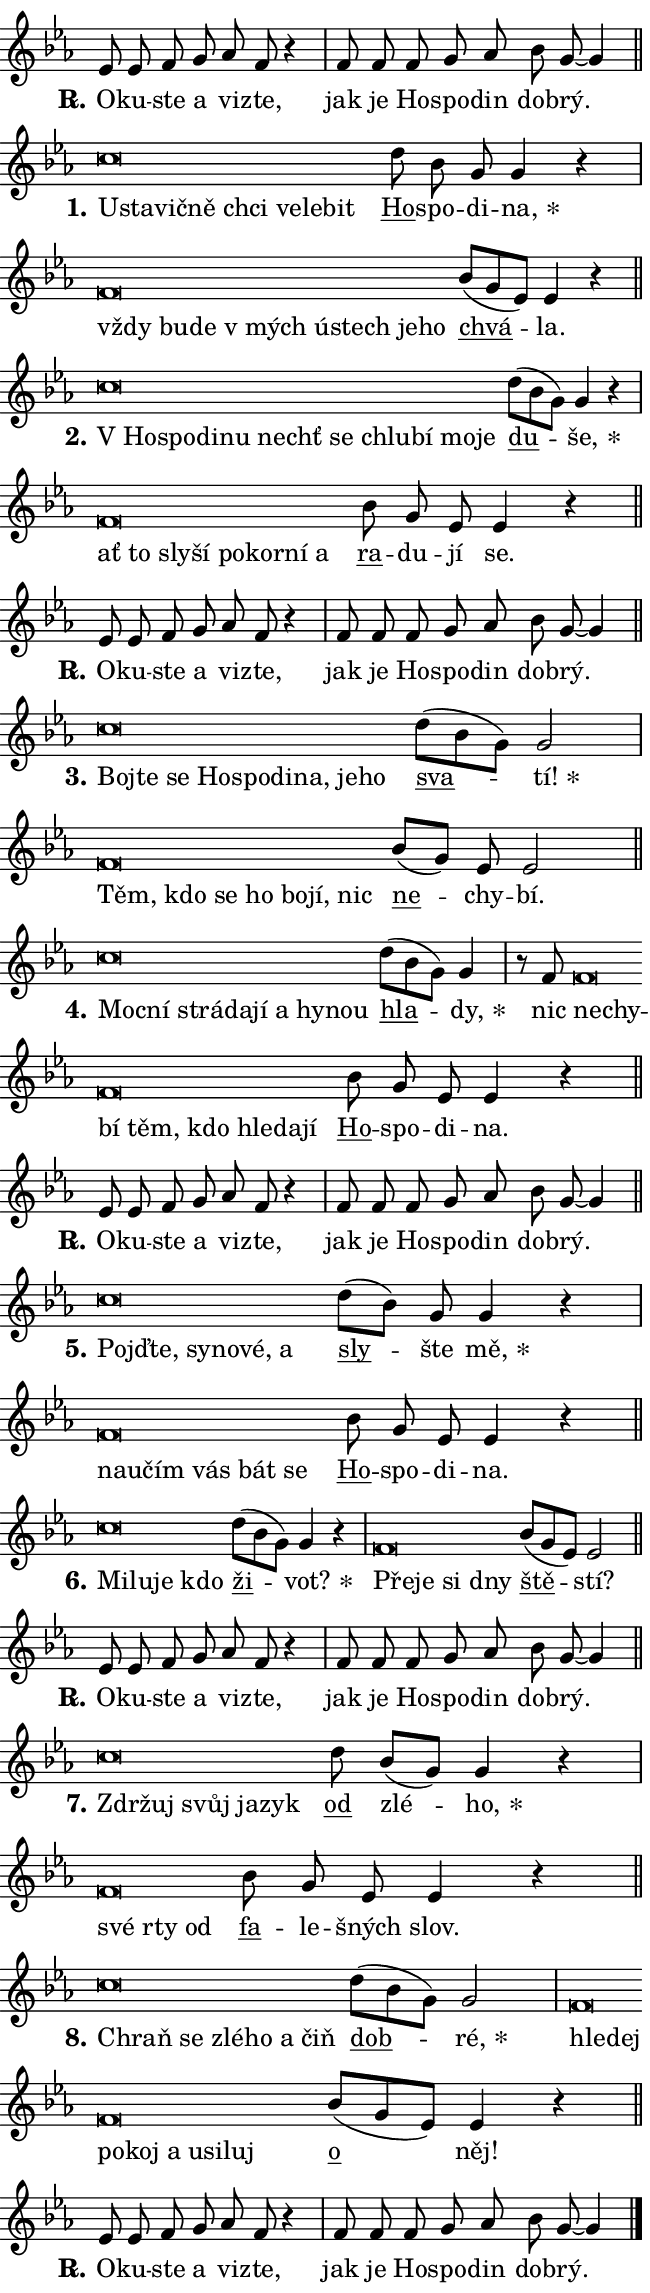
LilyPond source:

\version "2.24.0"
\header { tagline = "" }
\paper {
  indent = 0\cm
  top-margin = 0\cm
  right-margin = 0.13\cm % to fit lyric hyphens
  bottom-margin = 0\cm
  left-margin = 0\cm
  paper-width = 11\cm
  page-breaking = #ly:one-page-breaking
  system-system-spacing.basic-distance = #11
  score-system-spacing.basic-distance = #11
  ragged-last = ##f
}


%% Author: Thomas Morley
%% https://lists.gnu.org/archive/html/lilypond-user/2020-05/msg00002.html
#(define (line-position grob)
"Returns position of @var[grob} in current system:
   @code{'start}, if at first time-step
   @code{'end}, if at last time-step
   @code{'middle} otherwise
"
  (let* ((col (ly:item-get-column grob))
         (ln (ly:grob-object col 'left-neighbor))
         (rn (ly:grob-object col 'right-neighbor))
         (col-to-check-left (if (ly:grob? ln) ln col))
         (col-to-check-right (if (ly:grob? rn) rn col))
         (break-dir-left
           (and
             (ly:grob-property col-to-check-left 'non-musical #f)
             (ly:item-break-dir col-to-check-left)))
         (break-dir-right
           (and
             (ly:grob-property col-to-check-right 'non-musical #f)
             (ly:item-break-dir col-to-check-right))))
        (cond ((eqv? 1 break-dir-left) 'start)
              ((eqv? -1 break-dir-right) 'end)
              (else 'middle))))

#(define (tranparent-at-line-position vctor)
  (lambda (grob)
  "Relying on @code{line-position} select the relevant enry from @var{vctor}.
Used to determine transparency,"
    (case (line-position grob)
      ((end) (not (vector-ref vctor 0)))
      ((middle) (not (vector-ref vctor 1)))
      ((start) (not (vector-ref vctor 2))))))

noteHeadBreakVisibility =
#(define-music-function (break-visibility)(vector?)
"Makes @code{NoteHead}s transparent relying on @var{break-visibility}"
#{
  \override NoteHead.transparent =
    #(tranparent-at-line-position break-visibility)
#})

#(define delete-ledgers-for-transparent-note-heads
  (lambda (grob)
    "Reads whether a @code{NoteHead} is transparent.
If so this @code{NoteHead} is removed from @code{'note-heads} from
@var{grob}, which is supposed to be @code{LedgerLineSpanner}.
As a result ledgers are not printed for this @code{NoteHead}"
    (let* ((nhds-array (ly:grob-object grob 'note-heads))
           (nhds-list
             (if (ly:grob-array? nhds-array)
                 (ly:grob-array->list nhds-array)
                 '()))
           ;; Relies on the transparent-property being done before
           ;; Staff.LedgerLineSpanner.after-line-breaking is executed.
           ;; This is fragile ...
           (to-keep
             (remove
               (lambda (nhd)
                 (ly:grob-property nhd 'transparent #f))
               nhds-list)))
      ;; TODO find a better method to iterate over grob-arrays, similiar
      ;; to filter/remove etc for lists
      ;; For now rebuilt from scratch
      (set! (ly:grob-object grob 'note-heads)  '())
      (for-each
        (lambda (nhd)
          (ly:pointer-group-interface::add-grob grob 'note-heads nhd))
        to-keep))))

squashNotes = {
  \override NoteHead.X-extent = #'(-0.2 . 0.2)
  \override NoteHead.Y-extent = #'(-0.75 . 0)
  \override NoteHead.stencil =
    #(lambda (grob)
       (let ((pos (ly:grob-property grob 'staff-position)))
         (begin
           (if (< pos -7) (display "ERROR: Lower brevis then expected\n") (display ""))
           (if (<= pos -6) ly:text-interface::print ly:note-head::print))))
}
unSquashNotes = {
  \revert NoteHead.X-extent
  \revert NoteHead.Y-extent
  \revert NoteHead.stencil
}

hideNotes = \noteHeadBreakVisibility #begin-of-line-visible
unHideNotes = \noteHeadBreakVisibility #all-visible

% work-around for resetting accidentals
% https://lilypond.org/doc/v2.23/Documentation/notation/displaying-rhythms#unmetered-music
cadenzaMeasure = {
  \cadenzaOff
  \partial 1024 s1024
  \cadenzaOn
}

#(define-markup-command (accent layout props text) (markup?)
  "Underline accented syllable"
  (interpret-markup layout props
    #{\markup \override #'(offset . 4.3) \underline { #text }#}))

responsum = \markup \concat {
  "R" \hspace #-1.05 \path #0.1 #'((moveto 0 0.07) (lineto 0.9 0.8)) \hspace #0.05 "."
}

spaceSize = #0.6828661417322834 % exact space size for TeX Gyre Schola

\layout {
  \context {
    \Staff
    \remove "Time_signature_engraver"
    \override LedgerLineSpanner.after-line-breaking = #delete-ledgers-for-transparent-note-heads
  }
  \context {
    \Lyrics {
      \override LyricSpace.minimum-distance = \spaceSize
      \override LyricText.font-name = #"TeX Gyre Schola"
      \override LyricText.font-size = 1
      \override StanzaNumber.font-name = #"TeX Gyre Schola Bold"
      \override StanzaNumber.font-size = 1
    }
  }
  \context {
    \Score 
    \override NoteHead.text =
      #(lambda (grob) 
        (let ((pos (ly:grob-property grob 'staff-position)))
          #{\markup {
            \combine
              \halign #-0.55 \raise #(if (= pos -6) 0 0.5) \override #'(thickness . 2) \draw-line #'(3.2 . 0)
              \musicglyph "noteheads.sM1"
          }#}))
  }
}

% magnetic-lyrics.ily
%
%   written by
%     Jean Abou Samra <jean@abou-samra.fr>
%     Werner Lemberg <wl@gnu.org>
%
%   adapted by
%     Jiri Hon <jiri.hon@gmail.com>
%
% Version 2022-Apr-15

% https://www.mail-archive.com/lilypond-user@gnu.org/msg149350.html

#(define (Left_hyphen_pointer_engraver context)
   "Collect syllable-hyphen-syllable occurrences in lyrics and store
them in properties.  This engraver only looks to the left.  For
example, if the lyrics input is @code{foo -- bar}, it does the
following.

@itemize @bullet
@item
Set the @code{text} property of the @code{LyricHyphen} grob between
@q{foo} and @q{bar} to @code{foo}.

@item
Set the @code{left-hyphen} property of the @code{LyricText} grob with
text @q{foo} to the @code{LyricHyphen} grob between @q{foo} and
@q{bar}.
@end itemize

Use this auxiliary engraver in combination with the
@code{lyric-@/text::@/apply-@/magnetic-@/offset!} hook."
   (let ((hyphen #f)
         (text #f))
     (make-engraver
      (acknowledgers
       ((lyric-syllable-interface engraver grob source-engraver)
        (set! text grob)))
      (end-acknowledgers
       ((lyric-hyphen-interface engraver grob source-engraver)
        ;(when (not (grob::has-interface grob 'lyric-space-interface))
          (set! hyphen grob)));)
      ((stop-translation-timestep engraver)
       (when (and text hyphen)
         (ly:grob-set-object! text 'left-hyphen hyphen))
       (set! text #f)
       (set! hyphen #f)))))

#(define (lyric-text::apply-magnetic-offset! grob)
   "If the space between two syllables is less than the value in
property @code{LyricText@/.details@/.squash-threshold}, move the right
syllable to the left so that it gets concatenated with the left
syllable.

Use this function as a hook for
@code{LyricText@/.after-@/line-@/breaking} if the
@code{Left_@/hyphen_@/pointer_@/engraver} is active."
   (let ((hyphen (ly:grob-object grob 'left-hyphen #f)))
     (when hyphen
       (let ((left-text (ly:spanner-bound hyphen LEFT)))
         (when (grob::has-interface left-text 'lyric-syllable-interface)
           (let* ((common (ly:grob-common-refpoint grob left-text X))
                  (this-x-ext (ly:grob-extent grob common X))
                  (left-x-ext
                   (begin
                     ;; Trigger magnetism for left-text.
                     (ly:grob-property left-text 'after-line-breaking)
                     (ly:grob-extent left-text common X)))
                  ;; `delta` is the gap width between two syllables.
                  (delta (- (interval-start this-x-ext)
                            (interval-end left-x-ext)))
                  (details (ly:grob-property grob 'details))
                  (threshold (assoc-get 'squash-threshold details 0.2)))
             (when (< delta threshold)
               (let* (;; We have to manipulate the input text so that
                      ;; ligatures crossing syllable boundaries are not
                      ;; disabled.  For languages based on the Latin
                      ;; script this is essentially a beautification.
                      ;; However, for non-Western scripts it can be a
                      ;; necessity.
                      (lt (ly:grob-property left-text 'text))
                      (rt (ly:grob-property grob 'text))
                      (is-space (grob::has-interface hyphen 'lyric-space-interface))
                      (space (if is-space " " ""))
                      (extra-delta (if is-space spaceSize 0))
                      ;; Append new syllable.
                      (ltrt-space (if (and (string? lt) (string? rt))
                                (string-append lt space rt)
                                (make-concat-markup (list lt space rt))))
                      ;; Right-align `ltrt` to the right side.
                      (ltrt-space-markup (grob-interpret-markup
                               grob
                               (make-translate-markup
                                (cons (interval-length this-x-ext) 0)
                                (make-right-align-markup ltrt-space)))))
                 (begin
                   ;; Don't print `left-text`.
                   (ly:grob-set-property! left-text 'stencil #f)
                   ;; Set text and stencil (which holds all collected
                   ;; syllables so far) and shift it to the left.
                   (ly:grob-set-property! grob 'text ltrt-space)
                   (ly:grob-set-property! grob 'stencil ltrt-space-markup)
                   (ly:grob-translate-axis! grob (- (- delta extra-delta)) X))))))))))


#(define (lyric-hyphen::displace-bounds-first grob)
   ;; Make very sure this callback isn't triggered too early.
   (let ((left (ly:spanner-bound grob LEFT))
         (right (ly:spanner-bound grob RIGHT)))
     (ly:grob-property left 'after-line-breaking)
     (ly:grob-property right 'after-line-breaking)
     (ly:lyric-hyphen::print grob)))

squashThreshold = #0.4

\layout {
  \context {
    \Lyrics
    \consists #Left_hyphen_pointer_engraver
    \override LyricText.after-line-breaking =
      #lyric-text::apply-magnetic-offset!
    \override LyricHyphen.stencil = #lyric-hyphen::displace-bounds-first
    \override LyricText.details.squash-threshold = \squashThreshold
    \override LyricHyphen.minimum-distance = 0
    \override LyricHyphen.minimum-length = \squashThreshold
  }
}

squashText = \override LyricText.details.squash-threshold = 9999
unSquashText = \override LyricText.details.squash-threshold = \squashThreshold

leftText = \override LyricText.self-alignment-X = #LEFT
unLeftText = \revert LyricText.self-alignment-X

starOffset = #(lambda (grob) 
                (let ((x_offset (ly:self-alignment-interface::aligned-on-x-parent grob)))
                  (if (= x_offset 0) 0 (+ x_offset 1.2))))

star = #(define-music-function (syllable)(string?)
"Append star separator at the end of a syllable"
#{
  \once \override LyricText.X-offset = #starOffset
  \lyricmode { \markup {
    #syllable
    \override #'((font-name . "TeX Gyre Schola Bold")) \hspace #0.2 \lower #0.65 \larger "*"
  } }
#})

starAccent = #(define-music-function (syllable)(string?)
"Append star separator at the end of a syllable and make accent"
#{
  \once \override LyricText.X-offset = #starOffset
  \lyricmode { \markup {
    \accent #syllable
    \override #'((font-name . "TeX Gyre Schola Bold")) \hspace #0.2 \lower #0.65 \larger "*"
  } }
#})

breath = #(define-music-function (syllable)(string?)
"Append breathing indicator at the end of a syllable"
#{
  \lyricmode { \markup { #syllable "+" } }
#})

optionalBreath = #(define-music-function (syllable)(string?)
"Append optional breathing indicator at the end of a syllable"
#{
  \lyricmode { \markup { #syllable "(+)" } }
#})


\score {
    <<
        \new Voice = "melody" { \cadenzaOn \key es \major \relative { es'8 es f g as f r4 \cadenzaMeasure \bar "|" f8 f \bar "" f g as \bar "" bes g~ g4 \cadenzaMeasure \bar "||" \break } }
        \new Lyrics \lyricsto "melody" { \lyricmode { \set stanza = \responsum
O -- ku -- ste a vi -- zte, jak je Ho -- spo -- din dob -- rý. } }
    >>
    \layout {}
}

\score {
    <<
        \new Voice = "melody" { \cadenzaOn \key es \major \relative { \squashNotes c''\breve*1/16 \hideNotes \breve*1/16 \bar "" \breve*1/16 \bar "" \breve*1/16 \bar "" \breve*1/16 \bar "" \breve*1/16 \bar "" \breve*1/16 \breve*1/16 \bar "" \unHideNotes \unSquashNotes \bar "" d8 bes g g4 r \cadenzaMeasure \bar "|" \squashNotes f\breve*1/16 \hideNotes \breve*1/16 \bar "" \breve*1/16 \bar "" \breve*1/16 \bar "" \breve*1/16 \bar "" \breve*1/16 \bar "" \breve*1/16 \breve*1/16 \bar "" \unHideNotes \unSquashNotes \bar "" bes8[( g es)] es4 r \cadenzaMeasure \bar "||" \break } }
        \new Lyrics \lyricsto "melody" { \lyricmode { \set stanza = "1."
\leftText U -- \squashText sta -- vič -- ně chci ve -- le -- bit \unLeftText \unSquashText \markup \accent Ho -- spo -- di -- \star na, \leftText vždy \squashText bu -- de "v mých" ú -- stech je -- ho \unLeftText \unSquashText \markup \accent chvá -- la. } }
    >>
    \layout {}
}

\score {
    <<
        \new Voice = "melody" { \cadenzaOn \key es \major \relative { \squashNotes c''\breve*1/16 \hideNotes \breve*1/16 \bar "" \breve*1/16 \bar "" \breve*1/16 \bar "" \breve*1/16 \bar "" \breve*1/16 \bar "" \breve*1/16 \bar "" \breve*1/16 \bar "" \breve*1/16 \breve*1/16 \bar "" \unHideNotes \unSquashNotes \bar "" d8[( bes g)] g4 r \cadenzaMeasure \bar "|" \squashNotes f\breve*1/16 \hideNotes \breve*1/16 \bar "" \breve*1/16 \bar "" \breve*1/16 \bar "" \breve*1/16 \bar "" \breve*1/16 \bar "" \breve*1/16 \breve*1/16 \bar "" \unHideNotes \unSquashNotes \bar "" bes8 g es es4 r \cadenzaMeasure \bar "||" \break } }
        \new Lyrics \lyricsto "melody" { \lyricmode { \set stanza = "2."
\leftText "V Ho" -- \squashText spo -- di -- nu nechť se chlu -- bí mo -- je \unLeftText \unSquashText \markup \accent du -- \star še, \leftText ať \squashText to sly -- ší po -- kor -- ní a \unLeftText \unSquashText \markup \accent ra -- du -- jí se. } }
    >>
    \layout {}
}

\score {
    <<
        \new Voice = "melody" { \cadenzaOn \key es \major \relative { es'8 es f g as f r4 \cadenzaMeasure \bar "|" f8 f \bar "" f g as \bar "" bes g~ g4 \cadenzaMeasure \bar "||" \break } }
        \new Lyrics \lyricsto "melody" { \lyricmode { \set stanza = \responsum
O -- ku -- ste a vi -- zte, jak je Ho -- spo -- din dob -- rý. } }
    >>
    \layout {}
}

\score {
    <<
        \new Voice = "melody" { \cadenzaOn \key es \major \relative { \squashNotes c''\breve*1/16 \hideNotes \breve*1/16 \bar "" \breve*1/16 \bar "" \breve*1/16 \bar "" \breve*1/16 \bar "" \breve*1/16 \bar "" \breve*1/16 \bar "" \breve*1/16 \breve*1/16 \bar "" \unHideNotes \unSquashNotes \bar "" d8[( bes g)] g2 \cadenzaMeasure \bar "|" \squashNotes f\breve*1/16 \hideNotes \breve*1/16 \bar "" \breve*1/16 \bar "" \breve*1/16 \bar "" \breve*1/16 \bar "" \breve*1/16 \breve*1/16 \bar "" \unHideNotes \unSquashNotes \bar "" bes8[( g)] es es2 \cadenzaMeasure \bar "||" \break } }
        \new Lyrics \lyricsto "melody" { \lyricmode { \set stanza = "3."
\leftText Boj -- \squashText te se Ho -- spo -- di -- na, je -- ho \unLeftText \unSquashText \markup \accent sva -- \star tí! \leftText Těm, \squashText kdo se ho bo -- jí, nic \unLeftText \unSquashText \markup \accent ne -- chy -- bí. } }
    >>
    \layout {}
}

\score {
    <<
        \new Voice = "melody" { \cadenzaOn \key es \major \relative { \squashNotes c''\breve*1/16 \hideNotes \breve*1/16 \bar "" \breve*1/16 \bar "" \breve*1/16 \bar "" \breve*1/16 \bar "" \breve*1/16 \bar "" \breve*1/16 \breve*1/16 \bar "" \unHideNotes \unSquashNotes \bar "" d8[( bes g)] g4 \cadenzaMeasure \bar "|" r8 f8 \squashNotes f\breve*1/16 \hideNotes \breve*1/16 \bar "" \breve*1/16 \bar "" \breve*1/16 \bar "" \breve*1/16 \bar "" \breve*1/16 \bar "" \breve*1/16 \breve*1/16 \bar "" \unHideNotes \unSquashNotes \bar "" bes8 g es es4 r \cadenzaMeasure \bar "||" \break } }
        \new Lyrics \lyricsto "melody" { \lyricmode { \set stanza = "4."
\leftText Moc -- \squashText ní strá -- da -- jí a hy -- nou \unLeftText \unSquashText \markup \accent hla -- \star dy, nic \leftText ne -- \squashText chy -- bí těm, kdo hle -- da -- jí \unLeftText \unSquashText \markup \accent Ho -- spo -- di -- na. } }
    >>
    \layout {}
}

\score {
    <<
        \new Voice = "melody" { \cadenzaOn \key es \major \relative { es'8 es f g as f r4 \cadenzaMeasure \bar "|" f8 f \bar "" f g as \bar "" bes g~ g4 \cadenzaMeasure \bar "||" \break } }
        \new Lyrics \lyricsto "melody" { \lyricmode { \set stanza = \responsum
O -- ku -- ste a vi -- zte, jak je Ho -- spo -- din dob -- rý. } }
    >>
    \layout {}
}

\score {
    <<
        \new Voice = "melody" { \cadenzaOn \key es \major \relative { \squashNotes c''\breve*1/16 \hideNotes \breve*1/16 \bar "" \breve*1/16 \bar "" \breve*1/16 \bar "" \breve*1/16 \breve*1/16 \bar "" \unHideNotes \unSquashNotes \bar "" d8[( bes)] g g4 r \cadenzaMeasure \bar "|" \squashNotes f\breve*1/16 \hideNotes \breve*1/16 \bar "" \breve*1/16 \bar "" \breve*1/16 \bar "" \breve*1/16 \breve*1/16 \bar "" \unHideNotes \unSquashNotes \bar "" bes8 g es es4 r \cadenzaMeasure \bar "||" \break } }
        \new Lyrics \lyricsto "melody" { \lyricmode { \set stanza = "5."
\leftText Pojď -- \squashText te, sy -- no -- vé, a \unLeftText \unSquashText \markup \accent sly -- šte \star mě, \leftText na -- \squashText u -- čím vás bát se \unLeftText \unSquashText \markup \accent Ho -- spo -- di -- na. } }
    >>
    \layout {}
}

\score {
    <<
        \new Voice = "melody" { \cadenzaOn \key es \major \relative { \squashNotes c''\breve*1/16 \hideNotes \breve*1/16 \bar "" \breve*1/16 \breve*1/16 \bar "" \unHideNotes \unSquashNotes \bar "" d8[( bes g)] g4 r \cadenzaMeasure \bar "|" \squashNotes f\breve*1/16 \hideNotes \breve*1/16 \bar "" \breve*1/16 \breve*1/16 \bar "" \unHideNotes \unSquashNotes \bar "" bes8[( g es)] es2 \cadenzaMeasure \bar "||" \break } }
        \new Lyrics \lyricsto "melody" { \lyricmode { \set stanza = "6."
\leftText Mi -- \squashText lu -- je kdo \unLeftText \unSquashText \markup \accent ži -- \star vot? \leftText Pře -- \squashText je si dny \unLeftText \unSquashText \markup \accent ště -- stí? } }
    >>
    \layout {}
}

\score {
    <<
        \new Voice = "melody" { \cadenzaOn \key es \major \relative { es'8 es f g as f r4 \cadenzaMeasure \bar "|" f8 f \bar "" f g as \bar "" bes g~ g4 \cadenzaMeasure \bar "||" \break } }
        \new Lyrics \lyricsto "melody" { \lyricmode { \set stanza = \responsum
O -- ku -- ste a vi -- zte, jak je Ho -- spo -- din dob -- rý. } }
    >>
    \layout {}
}

\score {
    <<
        \new Voice = "melody" { \cadenzaOn \key es \major \relative { \squashNotes c''\breve*1/16 \hideNotes \breve*1/16 \bar "" \breve*1/16 \bar "" \breve*1/16 \breve*1/16 \bar "" \unHideNotes \unSquashNotes \bar "" d8 bes[( g)] g4 r \cadenzaMeasure \bar "|" \squashNotes f\breve*1/16 \hideNotes \breve*1/16 \breve*1/16 \bar "" \unHideNotes \unSquashNotes \bar "" bes8 g es es4 r \cadenzaMeasure \bar "||" \break } }
        \new Lyrics \lyricsto "melody" { \lyricmode { \set stanza = "7."
\leftText Zdr -- \squashText žuj svůj ja -- zyk \unLeftText \unSquashText \markup \accent od zlé -- \star ho, \leftText své \squashText rty od \unLeftText \unSquashText \markup \accent fa -- le -- šných slov. } }
    >>
    \layout {}
}

\score {
    <<
        \new Voice = "melody" { \cadenzaOn \key es \major \relative { \squashNotes c''\breve*1/16 \hideNotes \breve*1/16 \bar "" \breve*1/16 \bar "" \breve*1/16 \bar "" \breve*1/16 \breve*1/16 \bar "" \unHideNotes \unSquashNotes \bar "" d8[( bes g)] g2 \cadenzaMeasure \bar "|" \squashNotes f\breve*1/16 \hideNotes \breve*1/16 \bar "" \breve*1/16 \bar "" \breve*1/16 \bar "" \breve*1/16 \bar "" \breve*1/16 \bar "" \breve*1/16 \breve*1/16 \bar "" \unHideNotes \unSquashNotes \bar "" bes8[( g es)] es4 r \cadenzaMeasure \bar "||" \break } }
        \new Lyrics \lyricsto "melody" { \lyricmode { \set stanza = "8."
\leftText Chraň \squashText se zlé -- ho a čiň \unLeftText \unSquashText \markup \accent dob -- \star ré, \leftText hle -- \squashText dej po -- koj a u -- si -- luj \unLeftText \unSquashText \markup \accent o něj! } }
    >>
    \layout {}
}

\score {
    <<
        \new Voice = "melody" { \cadenzaOn \key es \major \relative { es'8 es f g as f r4 \cadenzaMeasure \bar "|" f8 f \bar "" f g as \bar "" bes g~ g4 \cadenzaMeasure \bar "||" \break } \bar "|." }
        \new Lyrics \lyricsto "melody" { \lyricmode { \set stanza = \responsum
O -- ku -- ste a vi -- zte, jak je Ho -- spo -- din dob -- rý. } }
    >>
    \layout {}
}
